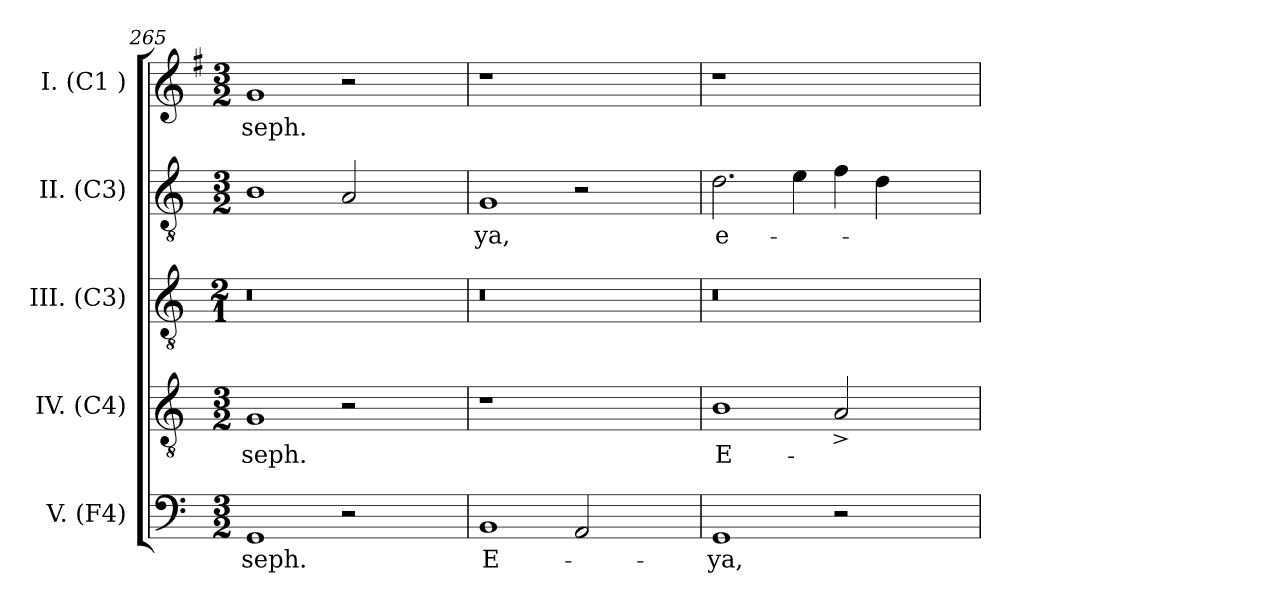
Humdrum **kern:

**kern	**text	**kern	**text	**kern	**kern	**text	**kern	**text
*part5	*part5	*part4	*part4	*part3	*part2	*part2	*part1	*part1
*staff5	*staff5	*staff4	*staff4	*staff3	*staff2	*staff2	*staff1	*staff1
*I"V. (F4)	*	*I"IV. (C4)	*	*I"III. (C3)	*I"II. (C3)	*	*I"I. (C1 )	*
*I'V.	*	*I'IV.	*	*I'III.	*I'II.	*	*I'I.	*
*clefF4	*	*clefGv2	*	*clefGv2	*clefGv2	*	*clefG2	*
*k[]	*	*k[]	*	*	*k[]	*	*k[f#]	*
*C:	*	*C:	*	*	*C:	*	*G:	*
*M3/2	*	*M3/2	*	*M2/1	*M3/2	*	*M3/2	*
=265	=265	=265	=265	=265	=265	=265	=265	=265
!	!LO:LY:b:cj	!	!LO:LY:b:cj	!	!	!	!	!LO:LY:b:cj
1GG	-seph.	1G	-seph.	0r	1B	.	1g	-seph.
2r	.	2r	.	.	2A/	.	2r	.
2ryy	.	2ryy	.	.	2ryy	.	2ryy	.
=266	=266	=266	=266	=266	=266	=266	=266	=266
!	!LO:LY:b:cj	!LO:N:vis=1	!	!	!	!LO:LY:b:cj	!LO:N:vis=1	!
1BB	E-	1.r	.	0r	1G	-ya,	1.r	.
2AA/	.	.	.	.	2r	.	.	.
2ryy	.	2ryy	.	.	2ryy	.	2ryy	.
=267	=267	=267	=267	=267	=267	=267	=267	=267
!	!LO:LY:b:cj	!	!LO:LY:b:cj	!	!	!LO:LY:b:rj	!LO:N:vis=1	!
1GG	-ya,	1B	E-	0r	2.d\	e-	1.r	.
.	.	.	.	.	4e\	.	.	.
2r	.	2A^>/	.	.	4f\	.	.	.
.	.	.	.	.	4d\	.	.	.
2ryy	.	2ryy	.	.	2ryy	.	2ryy	.
=	=	=	=	=	=	=	=	=
*-	*-	*-	*-	*-	*-	*-	*-	*-
